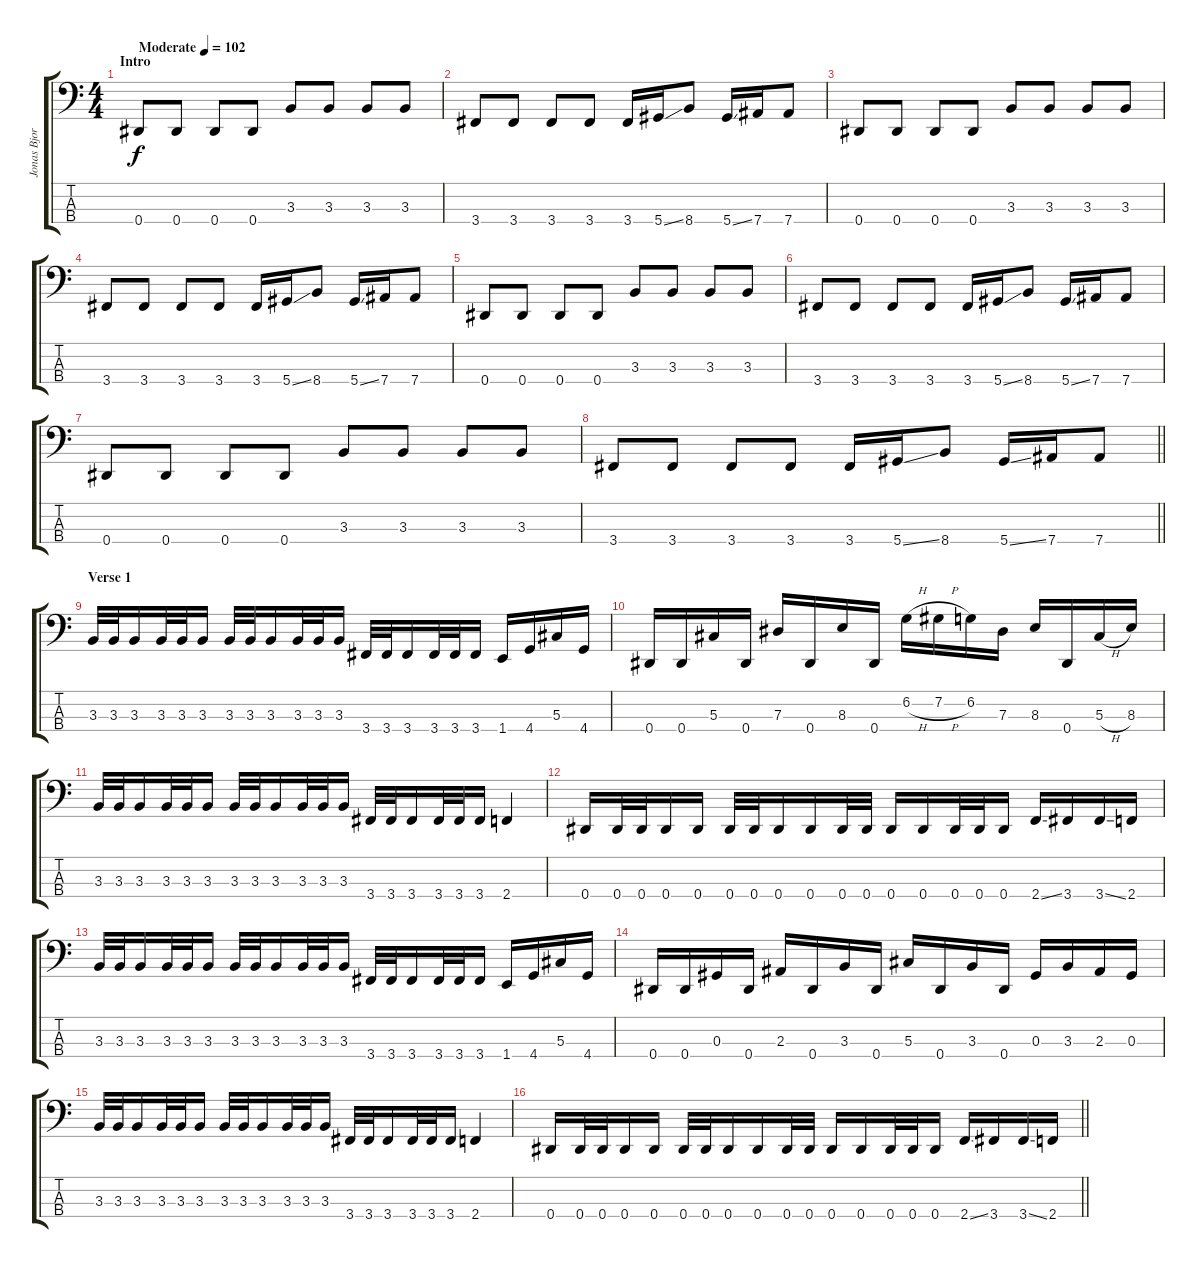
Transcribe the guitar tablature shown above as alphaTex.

\track ("Jonas Bjorler" "Jonas Bjor") {instrument electricbassfinger}
\staff {score tabs}
\tuning (Gb2 Db2 Ab1 Eb1) {hide}
\ts (4 4)
\section ("" "Intro")
\tempo (102 "Moderate")
\clef f4
\ks c
0.4.8{dy f instrument electricbassfinger} 0.4.8 0.4.8 0.4.8 3.3.8 3.3.8 3.3.8 3.3.8 |
3.4.8 3.4.8 3.4.8 3.4.8 3.4.16 5.4{ss}.16 8.4.8 5.4{ss}.16 7.4.16 7.4.8 |
0.4.8 0.4.8 0.4.8 0.4.8 3.3.8 3.3.8 3.3.8 3.3.8 |
3.4.8 3.4.8 3.4.8 3.4.8 3.4.16 5.4{ss}.16 8.4.8 5.4{ss}.16 7.4.16 7.4.8 |
0.4.8 0.4.8 0.4.8 0.4.8 3.3.8 3.3.8 3.3.8 3.3.8 |
3.4.8 3.4.8 3.4.8 3.4.8 3.4.16 5.4{ss}.16 8.4.8 5.4{ss}.16 7.4.16 7.4.8 |
0.4.8 0.4.8 0.4.8 0.4.8 3.3.8 3.3.8 3.3.8 3.3.8 |
\barLineRight lightlight
3.4.8 3.4.8 3.4.8 3.4.8 3.4.16 5.4{ss}.16 8.4.8 5.4{ss}.16 7.4.16 7.4.8 |
\section ("" "Verse 1")
3.3.32 3.3.32 3.3.16 3.3.32 3.3.32 3.3.16 3.3.32 3.3.32 3.3.16 3.3.32 3.3.32 3.3.16 3.4.32 3.4.32 3.4.16 3.4.32 3.4.32 3.4.16 1.4.16 4.4.16 5.3.16 4.4.16 |
0.4.16 0.4.16 5.3.16 0.4.16 7.3.16 0.4.16 8.3.16 0.4.16 6.2{h}.16 7.2{h}.16 6.2.16 7.3.16 8.3.16 0.4.16 5.3{h}.16 8.3.16 |
3.3.32 3.3.32 3.3.16 3.3.32 3.3.32 3.3.16 3.3.32 3.3.32 3.3.16 3.3.32 3.3.32 3.3.16 3.4.32 3.4.32 3.4.16 3.4.32 3.4.32 3.4.16 2.4.4 |
0.4.16 0.4.32 0.4.32 0.4.16 0.4.16 0.4.32 0.4.32 0.4.16 0.4.16 0.4.32 0.4.32 0.4.16 0.4.16 0.4.32 0.4.32 0.4.16 2.4{ss}.16 3.4.16 3.4{ss}.16 2.4.16 |
3.3.32 3.3.32 3.3.16 3.3.32 3.3.32 3.3.16 3.3.32 3.3.32 3.3.16 3.3.32 3.3.32 3.3.16 3.4.32 3.4.32 3.4.16 3.4.32 3.4.32 3.4.16 1.4.16 4.4.16 5.3.16 4.4.16 |
0.4.16 0.4.16 0.3.16 0.4.16 2.3.16 0.4.16 3.3.16 0.4.16 5.3.16 0.4.16 3.3.16 0.4.16 0.3.16 3.3.16 2.3.16 0.3.16 |
3.3.32 3.3.32 3.3.16 3.3.32 3.3.32 3.3.16 3.3.32 3.3.32 3.3.16 3.3.32 3.3.32 3.3.16 3.4.32 3.4.32 3.4.16 3.4.32 3.4.32 3.4.16 2.4.4 |
\barLineRight lightlight
0.4.16 0.4.32 0.4.32 0.4.16 0.4.16 0.4.32 0.4.32 0.4.16 0.4.16 0.4.32 0.4.32 0.4.16 0.4.16 0.4.32 0.4.32 0.4.16 2.4{ss}.16 3.4.16 3.4{ss}.16 2.4.16
